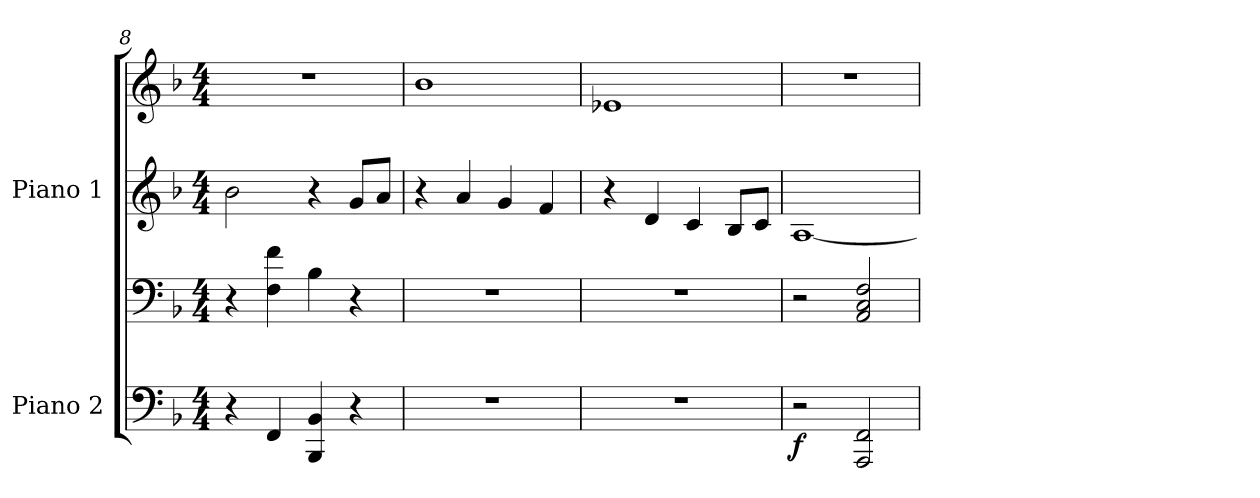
**kern	**kern	**dynam	**kern	**kern
*part2	*part2	*part2	*part1	*part1
*staff4	*staff3	*staff3/4	*staff2	*staff1
*I"Piano 2	*	*	*I"Piano 1	*
*I'Pno. 2	*	*	*I'Pno. 1	*
!!LO:LB:g=z
*clefF4	*clefF4	*	*clefG2	*clefG2
*k[b-]	*k[b-]	*	*k[b-]	*k[b-]
*M4/4	*M4/4	*	*M4/4	*M4/4
=8	=8	=8	=8	=8
4r	4r	.	2b-\	1r
4FF/	4F\ 4f\	.	.	.
4BBB-/ 4BB-/	4B-\	.	4r	.
4r	4r	.	8g/L	.
.	.	.	8a/J	.
=9	=9	=9	=9	=9
1r	1r	.	4r	1b-
.	.	.	4a/	.
.	.	.	4g/	.
.	.	.	4f/	.
=10	=10	=10	=10	=10
1r	1r	.	4r	1e-X
.	.	.	4d/	.
.	.	.	4c/	.
.	.	.	8B-/L	.
.	.	.	8c/J	.
=11	=11	=11	=11	=11
!	!	!LO:DY:b=2	!	!
2r	2r	f	[1A	1r
2AAA/ 2FF/	2AA/ 2C/ 2F/	.	.	.
=	=	=	=	=
*-	*-	*-	*-	*-
